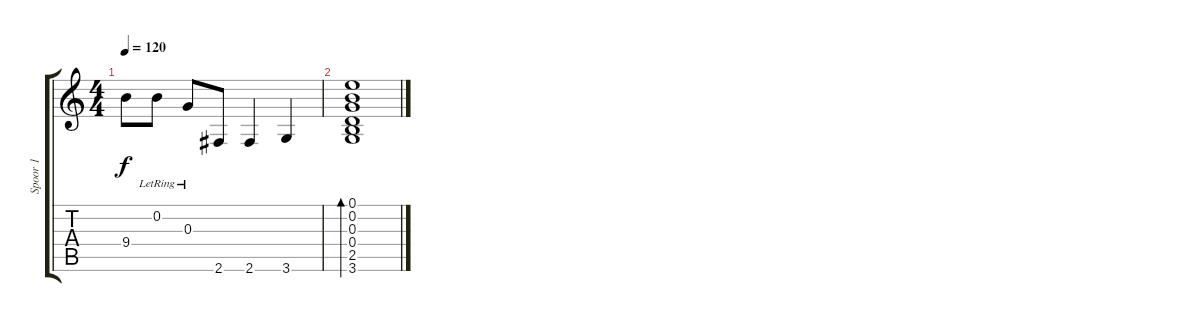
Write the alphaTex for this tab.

\track ("Spoor 1" "Spoor 1") {instrument acousticguitarsteel}
\staff {score tabs}
\tuning (E4 B3 G3 D3 A2 E2) {hide}
\ts (4 4)
\tempo 120
\clef g2
\ks c
9.4.8{dy f} 0.2{lr}.8 0.3{lr}.8 2.6.8 2.6.4 3.6.4 |
(0.1 0.2 0.3 0.4 2.5 3.6).1{bd 240}
